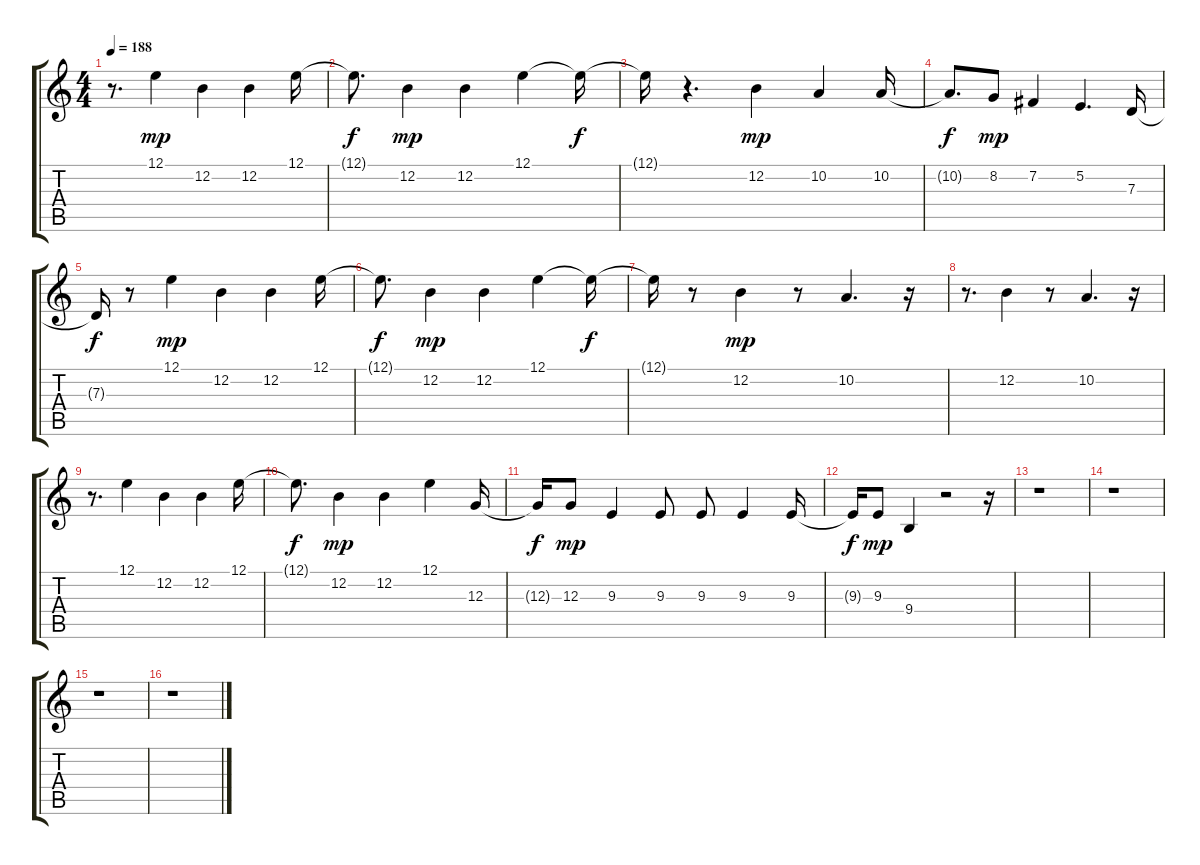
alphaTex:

\track "" {instrument vibraphone}
\staff {score tabs}
\tuning (E4 B3 G3 D3 A2 E2) {hide}
\ts (4 4)
\tempo 188
\clef g2
\ks c
r.8{d dy mp} 12.1.4 12.2.4 12.2.4 12.1.16 |
12.1{t}.8{d dy f} 12.2.4{dy mp} 12.2.4 12.1.4 12.1{t}.16{dy f} |
12.1{t}.16 r.4{d} 12.2.4{dy mp} 10.2.4 10.2.16 |
10.2{t}.8{d dy f} 8.2.8{dy mp} 7.2.4 5.2.4{d} 7.3.16 |
7.3{t}.16{dy f} r.8 12.1.4{dy mp} 12.2.4 12.2.4 12.1.16 |
12.1{t}.8{d dy f} 12.2.4{dy mp} 12.2.4 12.1.4 12.1{t}.16{dy f} |
12.1{t}.16 r.8 12.2.4{dy mp} r.8 10.2.4{d} r.16 |
r.8{d} 12.2.4 r.8 10.2.4{d} r.16 |
r.8{d} 12.1.4 12.2.4 12.2.4 12.1.16 |
12.1{t}.8{d dy f} 12.2.4{dy mp} 12.2.4 12.1.4 12.3.16 |
12.3{t}.16{dy f} 12.3.8{dy mp} 9.3.4 9.3.8 9.3.8 9.3.4 9.3.16 |
9.3{t}.16{dy f} 9.3.8{dy mp} 9.4.4 r.2 r.16 |
r.1 |
r.1 |
r.1 |
r.1
